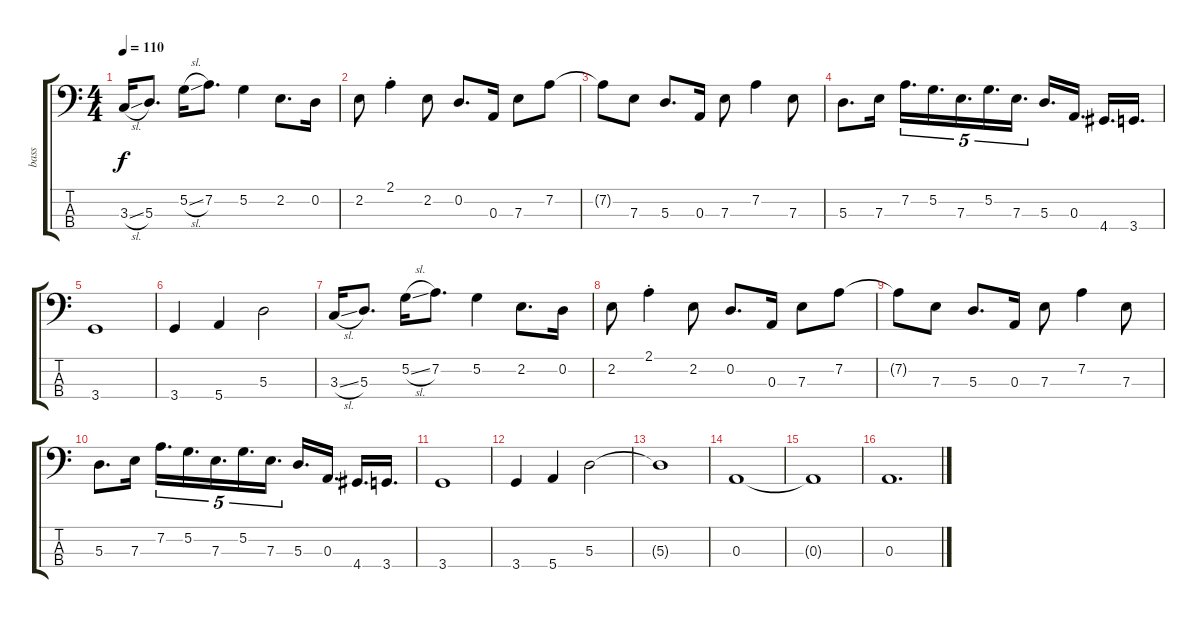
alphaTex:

\track ("bass" "bass") {instrument electricbassfinger}
\staff {score tabs}
\tuning (G2 D2 A1 E1) {hide}
\ts (4 4)
\tempo 110
\clef f4
\ks c
3.3{sl}.16{dy f} 5.3.8{d} 5.2{sl}.16 7.2.8{d} 5.2.4 2.2.8{d} 0.2.16 |
2.2.8 2.1{st}.4 2.2.8 0.2.8{d} 0.3.16 7.3.8 7.2.8 |
7.2{t}.8 7.3.8 5.3.8{d} 0.3.16 7.3.8 7.2.4 7.3.8 |
5.3.8{d} 7.3.16 7.2.16{d tu (5 4)} 5.2.16{d tu (5 4)} 7.3.16{d tu (5 4)} 5.2.16{d tu (5 4)} 7.3.16{d tu (5 4) beam splitsecondary} 5.3.16{d} 0.3.16{d} 4.4.16{d} 3.4.16{d} |
3.4.1 |
3.4.4 5.4.4 5.3.2 |
3.3{sl}.16 5.3.8{d} 5.2{sl}.16 7.2.8{d} 5.2.4 2.2.8{d} 0.2.16 |
2.2.8 2.1{st}.4 2.2.8 0.2.8{d} 0.3.16 7.3.8 7.2.8 |
7.2{t}.8 7.3.8 5.3.8{d} 0.3.16 7.3.8 7.2.4 7.3.8 |
5.3.8{d} 7.3.16 7.2.16{d tu (5 4)} 5.2.16{d tu (5 4)} 7.3.16{d tu (5 4)} 5.2.16{d tu (5 4)} 7.3.16{d tu (5 4) beam splitsecondary} 5.3.16{d} 0.3.16{d} 4.4.16{d} 3.4.16{d} |
3.4.1 |
3.4.4 5.4.4 5.3.2 |
5.3{t}.1 |
0.3.1 |
0.3{t}.1 |
0.3.1{d}
